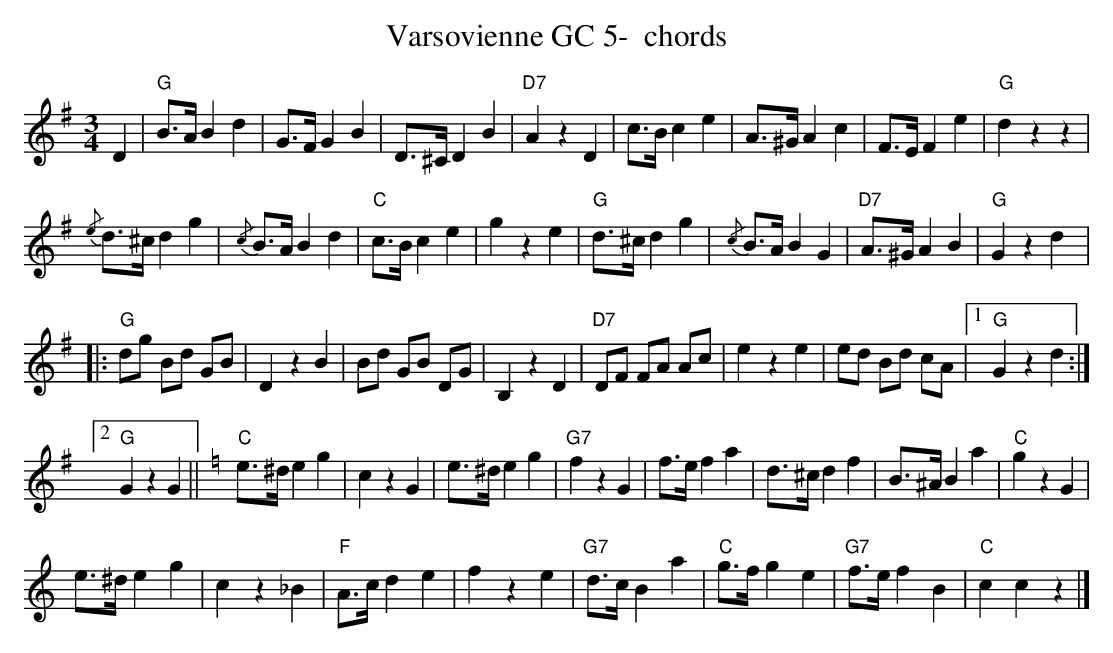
X:1
T:Varsovienne GC 5-  chords
M:3/4
L:1/8
K:Gmaj%%MIDI gchordon
D2 | "G"B>A B2d2 | G>F G2B2 | D>^C D2B2 | "D7"A2z2D2 | c>B c2e2 | A>^G A2c2 | F>E F2e2 | "G"d2z2z2 |
{/e}d>^c d2g2 | {/c}B>A B2d2 | "C"c>B c2e2 | g2z2e2 | "G"d>^c d2g2 | {/c}B>A B2G2 | "D7"A>^G A2B2 | "G"G2z2d2 |:
"G"dg Bd GB | D2z2B2 | Bd GB DG | B,2z2D2 | "D7"DF FA Ac | e2z2e2 | ed Bd cA |1 "G"G2z2d2 :|2
"G"G2z2G2 || [K:Cmaj] "C"e>^d e2g2 | c2z2G2 | e>^d e2g2 | "G7"f2z2G2 | f>e f2a2 | d>^c d2f2 | B>^A B2a2 | "C"g2z2G2 |
e>^d e2g2 | c2z2_B2 | "F"A>c d2e2 | f2z2e2 | "G7"d>c B2a2 | "C"g>f g2e2 | "G7"f>e f2B2 | "C"c2c2z2 |]
